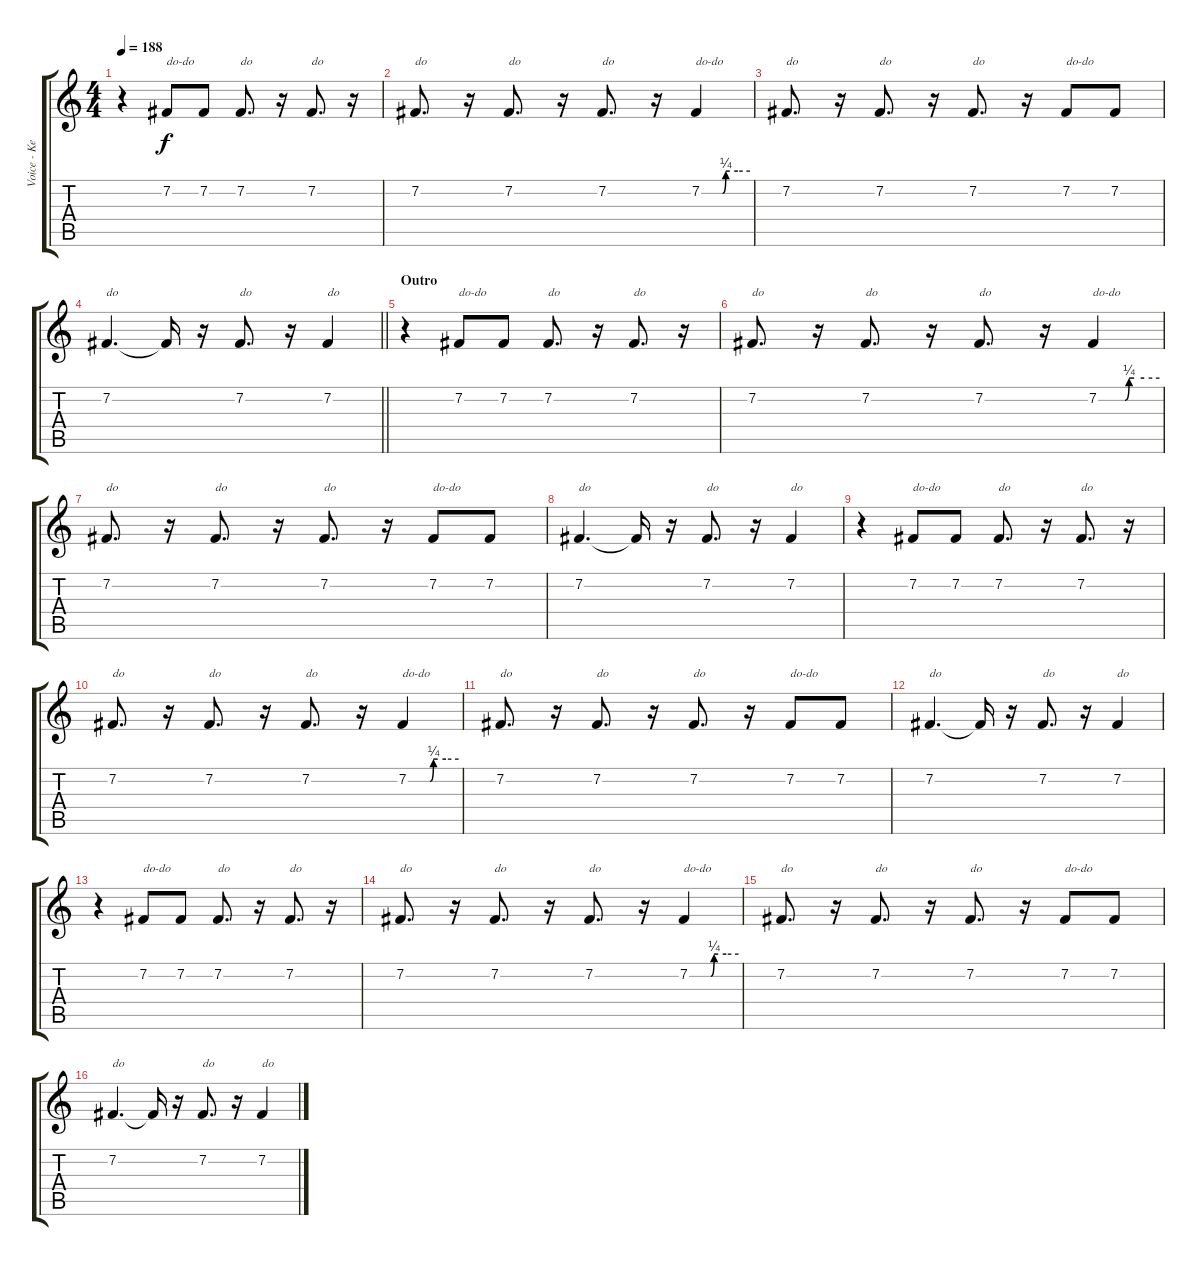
\track ("Voice - Kelly" "Voice - Ke") {instrument cello}
\staff {score tabs}
\tuning (E4 B3 G3 D3 A2 E2) {hide}
\ts (4 4)
\tempo 188
\clef g2
\ks c
r.4{dy f} 7.2.8{txt "do-do"} 7.2.8 7.2.8{d txt "do"} r.16 7.2.8{d txt "do"} r.16 |
7.2.8{d txt "do"} r.16 7.2.8{d txt "do"} r.16 7.2.8{d txt "do"} r.16 7.2{be (custom 0 0 15 0 20 0 26 0 30 1 35 1 45 1 60 1)}.4{txt "do-do"} |
7.2.8{d txt "do"} r.16 7.2.8{d txt "do"} r.16 7.2.8{d txt "do"} r.16 7.2.8{txt "do-do"} 7.2.8 |
\barLineRight lightlight
7.2.4{d txt "do"} 7.2{t}.16 r.16 7.2.8{d txt "do"} r.16 7.2.4{txt "do"} |
\section ("" "Outro")
r.4 7.2.8{txt "do-do"} 7.2.8 7.2.8{d txt "do"} r.16 7.2.8{d txt "do"} r.16 |
7.2.8{d txt "do"} r.16 7.2.8{d txt "do"} r.16 7.2.8{d txt "do"} r.16 7.2{be (custom 0 0 15 0 20 0 26 0 30 1 35 1 45 1 60 1)}.4{txt "do-do"} |
7.2.8{d txt "do"} r.16 7.2.8{d txt "do"} r.16 7.2.8{d txt "do"} r.16 7.2.8{txt "do-do"} 7.2.8 |
7.2.4{d txt "do"} 7.2{t}.16 r.16 7.2.8{d txt "do"} r.16 7.2.4{txt "do"} |
r.4 7.2.8{txt "do-do"} 7.2.8 7.2.8{d txt "do"} r.16 7.2.8{d txt "do"} r.16 |
7.2.8{d txt "do"} r.16 7.2.8{d txt "do"} r.16 7.2.8{d txt "do"} r.16 7.2{be (custom 0 0 15 0 20 0 26 0 30 1 35 1 45 1 60 1)}.4{txt "do-do"} |
7.2.8{d txt "do"} r.16 7.2.8{d txt "do"} r.16 7.2.8{d txt "do"} r.16 7.2.8{txt "do-do"} 7.2.8 |
7.2.4{d txt "do"} 7.2{t}.16 r.16 7.2.8{d txt "do"} r.16 7.2.4{txt "do"} |
r.4 7.2.8{txt "do-do"} 7.2.8 7.2.8{d txt "do"} r.16 7.2.8{d txt "do"} r.16 |
7.2.8{d txt "do"} r.16 7.2.8{d txt "do"} r.16 7.2.8{d txt "do"} r.16 7.2{be (custom 0 0 15 0 20 0 26 0 30 1 35 1 45 1 60 1)}.4{txt "do-do"} |
7.2.8{d txt "do"} r.16 7.2.8{d txt "do"} r.16 7.2.8{d txt "do"} r.16 7.2.8{txt "do-do"} 7.2.8 |
7.2.4{d txt "do"} 7.2{t}.16 r.16 7.2.8{d txt "do"} r.16 7.2.4{txt "do"}
